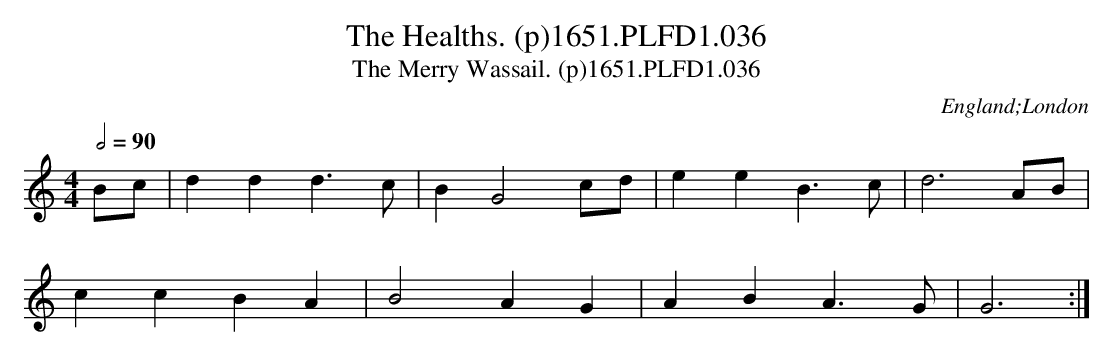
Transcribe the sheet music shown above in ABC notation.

X:1
T:Healths. (p)1651.PLFD1.036, The
T:Merry Wassail. (p)1651.PLFD1.036, The
M:4/4
L:1/8
Q:1/2=90
O:England;London
K:C
Bc|d2 d2 d3 c|B2 G4 cd|e2 e2 B3 c|d6 AB|
c2 c2 B2 A2|B4 A2 G2|A2 B2 A3 G|G6:|
